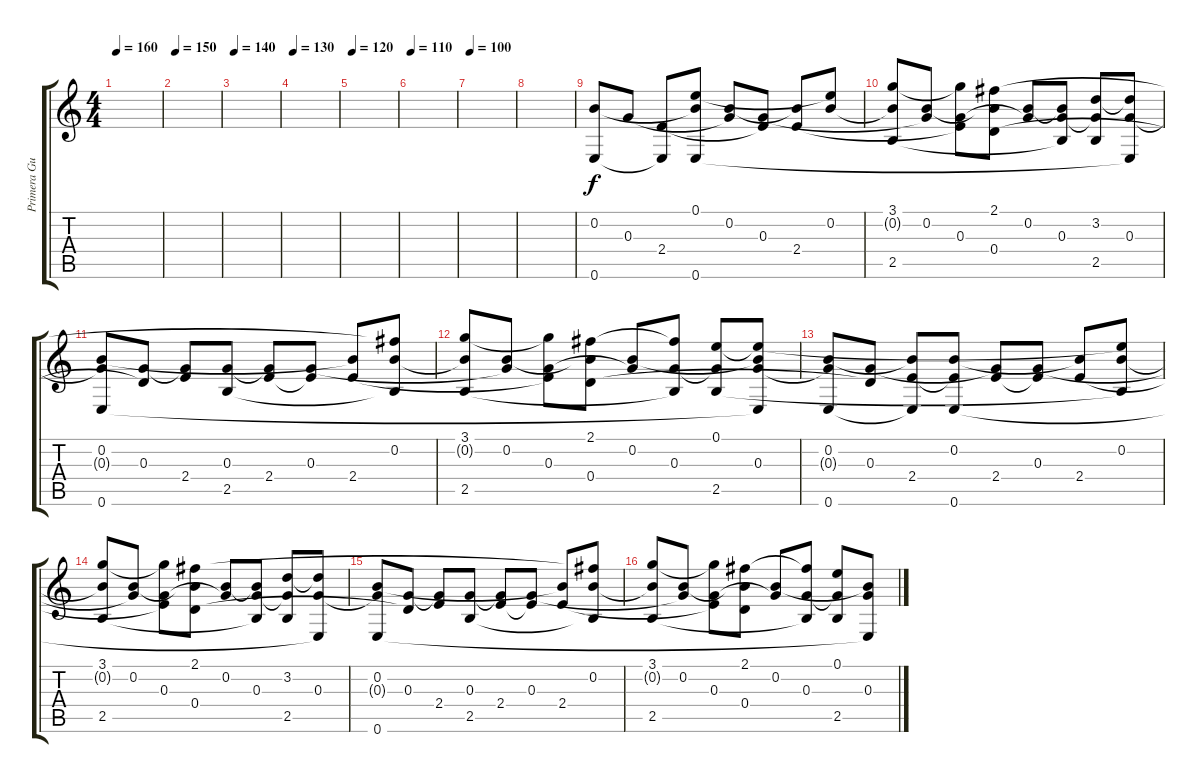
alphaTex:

\track ("Primera Guitarra" "Primera Gu") {instrument acousticguitarnylon}
\staff {score tabs}
\tuning (E4 B3 G3 D3 A2 E2) {hide}
\ts (4 4)
\tempo 160
\clef g2
\ks c
|
\tempo 150
|
\tempo 140
|
\tempo 130
|
\tempo 120
|
\tempo 110
|
\tempo 100
|
|
(0.2 0.6).8{dy f volume 2} 0.3.8 (2.4 0.6{t}).8 (0.1 0.2{t} 0.6).8 (0.2 0.3{t}).8 (0.3 2.4{t}).8 (0.2{t} 2.4).8 (0.1{t} 0.2).8 |
(3.1 0.2{t} 2.5).8{volume 4} (0.2 0.3{t}).8 (3.1{t} 0.3 2.4{t}).8 (2.1 0.2{t} 0.4).8 (0.2 0.3{t}).8 (0.2{t} 0.3 2.5{t}).8 (3.2 0.3{t} 2.5).8 (3.2{t} 0.3 0.6{t}).8 |
(0.2 0.3{t} 0.6).8{volume 6} (0.3 0.4{t}).8 (0.3{t} 2.4).8 (0.3 2.5).8 (0.3{t} 2.4).8 (0.3 2.4{t}).8 (0.2{t} 2.4).8 (2.1{t} 0.2 2.5{t}).8 |
(3.1 0.2{t} 2.5).8{volume 8} (0.2 0.3{t}).8 (3.1{t} 0.3 2.4{t}).8 (2.1 0.2{t} 0.4).8 (0.2 0.3{t}).8 (2.1{t} 0.3 2.5{t}).8 (0.1 0.3{t} 2.5).8 (0.1{t} 0.2{t} 0.3 0.6{t}).8 |
(0.2 0.3{t} 0.6).8 (0.3 0.4{t}).8 (0.2{t} 2.4 0.6{t}).8 (0.2 2.4{t} 0.6).8 (0.3{t} 2.4).8 (0.3 2.4{t}).8 (0.2{t} 2.4).8 (0.1{t} 0.2 2.5{t}).8 |
(3.1 0.2{t} 2.5).8 (0.2 0.3{t}).8 (3.1{t} 0.3 2.4{t}).8 (2.1 0.2{t} 0.4).8 (0.2 0.3{t}).8 (0.2{t} 0.3 2.5{t}).8 (3.2 0.3{t} 2.5).8 (3.2{t} 0.3 0.6{t}).8 |
(0.2 0.3{t} 0.6).8 (0.3 0.4{t}).8 (0.3{t} 2.4).8 (0.3 2.5).8 (0.3{t} 2.4).8 (0.3 2.4{t}).8 (0.2{t} 2.4).8 (2.1{t} 0.2 2.5{t}).8 |
(3.1 0.2{t} 2.5).8 (0.2 0.3{t}).8 (3.1{t} 0.3 2.4{t}).8 (2.1 0.2{t} 0.4).8 (0.2 0.3{t}).8 (2.1{t} 0.3 2.5{t}).8 (0.1 0.3{t} 2.5).8 (0.2{t} 0.3 0.6{t}).8
